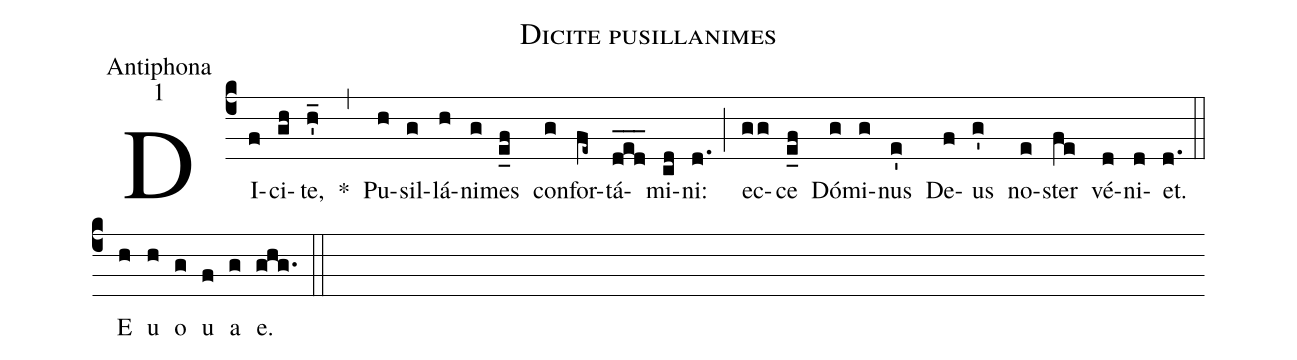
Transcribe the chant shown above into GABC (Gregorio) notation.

name:Dicite pusillanimes;
office-part:Antiphona;
mode:1;
%%
(c4) DI(f)ci(gh)te,(h'_) *(,) Pu(h)sil(g)lá(h)ni(g)mes(e_f) con(g)for(fe~)tá(ded___)mi(cd)ni:(d.) (;) ec(gg)ce(e_f) Dó(g)mi(g)nus(e') De(f)us(g') no(e)ster(fe) vé(d)ni(d)et.(d.) (::) <eu>E(h) u(h) o(g) u(f) a(g) e.</eu>(ghg.) (::)
